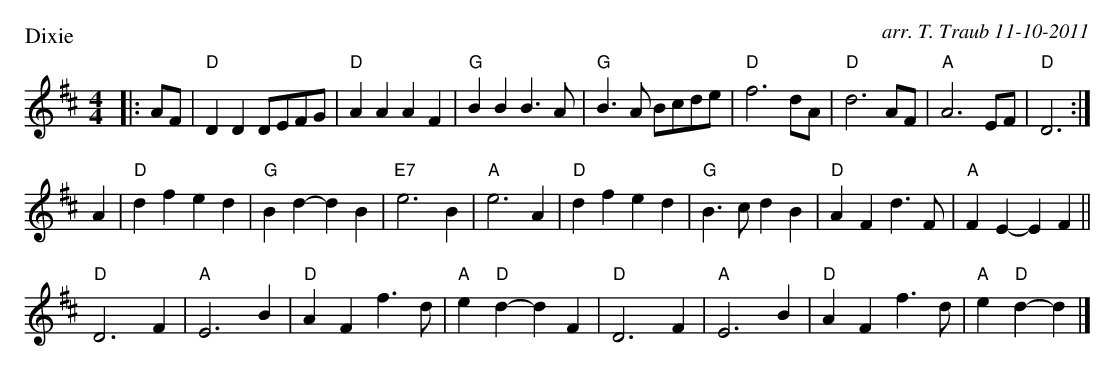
X:1
P: Dixie
C: arr. T. Traub 11-10-2011
M: 4/4
L: 1/8
K: D
|: AF|"D"D2 D2 DEFG|"D"A2 A2 A2 F2|"G"B2 B2 B2>A2|"G"B2>A2 Bcde|"D"f6 dA|"D"d6 AF|"A"A6 EF|"D"D6:|
A2 | "D"d2 f2 e2 d2|"G"B2 d2-d2 B2|"E7"e6 B2|"A"e6 A2|"D"d2 f2 e2 d2|"G"B2>c2 d2 B2|"D"A2 F2 d2>F2|"A"F2 E2-E2 F2||
"D"D6 F2|"A"E6 B2|"D"A2 F2 f2>d2|"A"e2 "D"d2-d2 F2|"D"D6 F2|"A"E6 B2|"D"A2 F2 f2>d2|"A"e2 "D"d2-d2 |]
